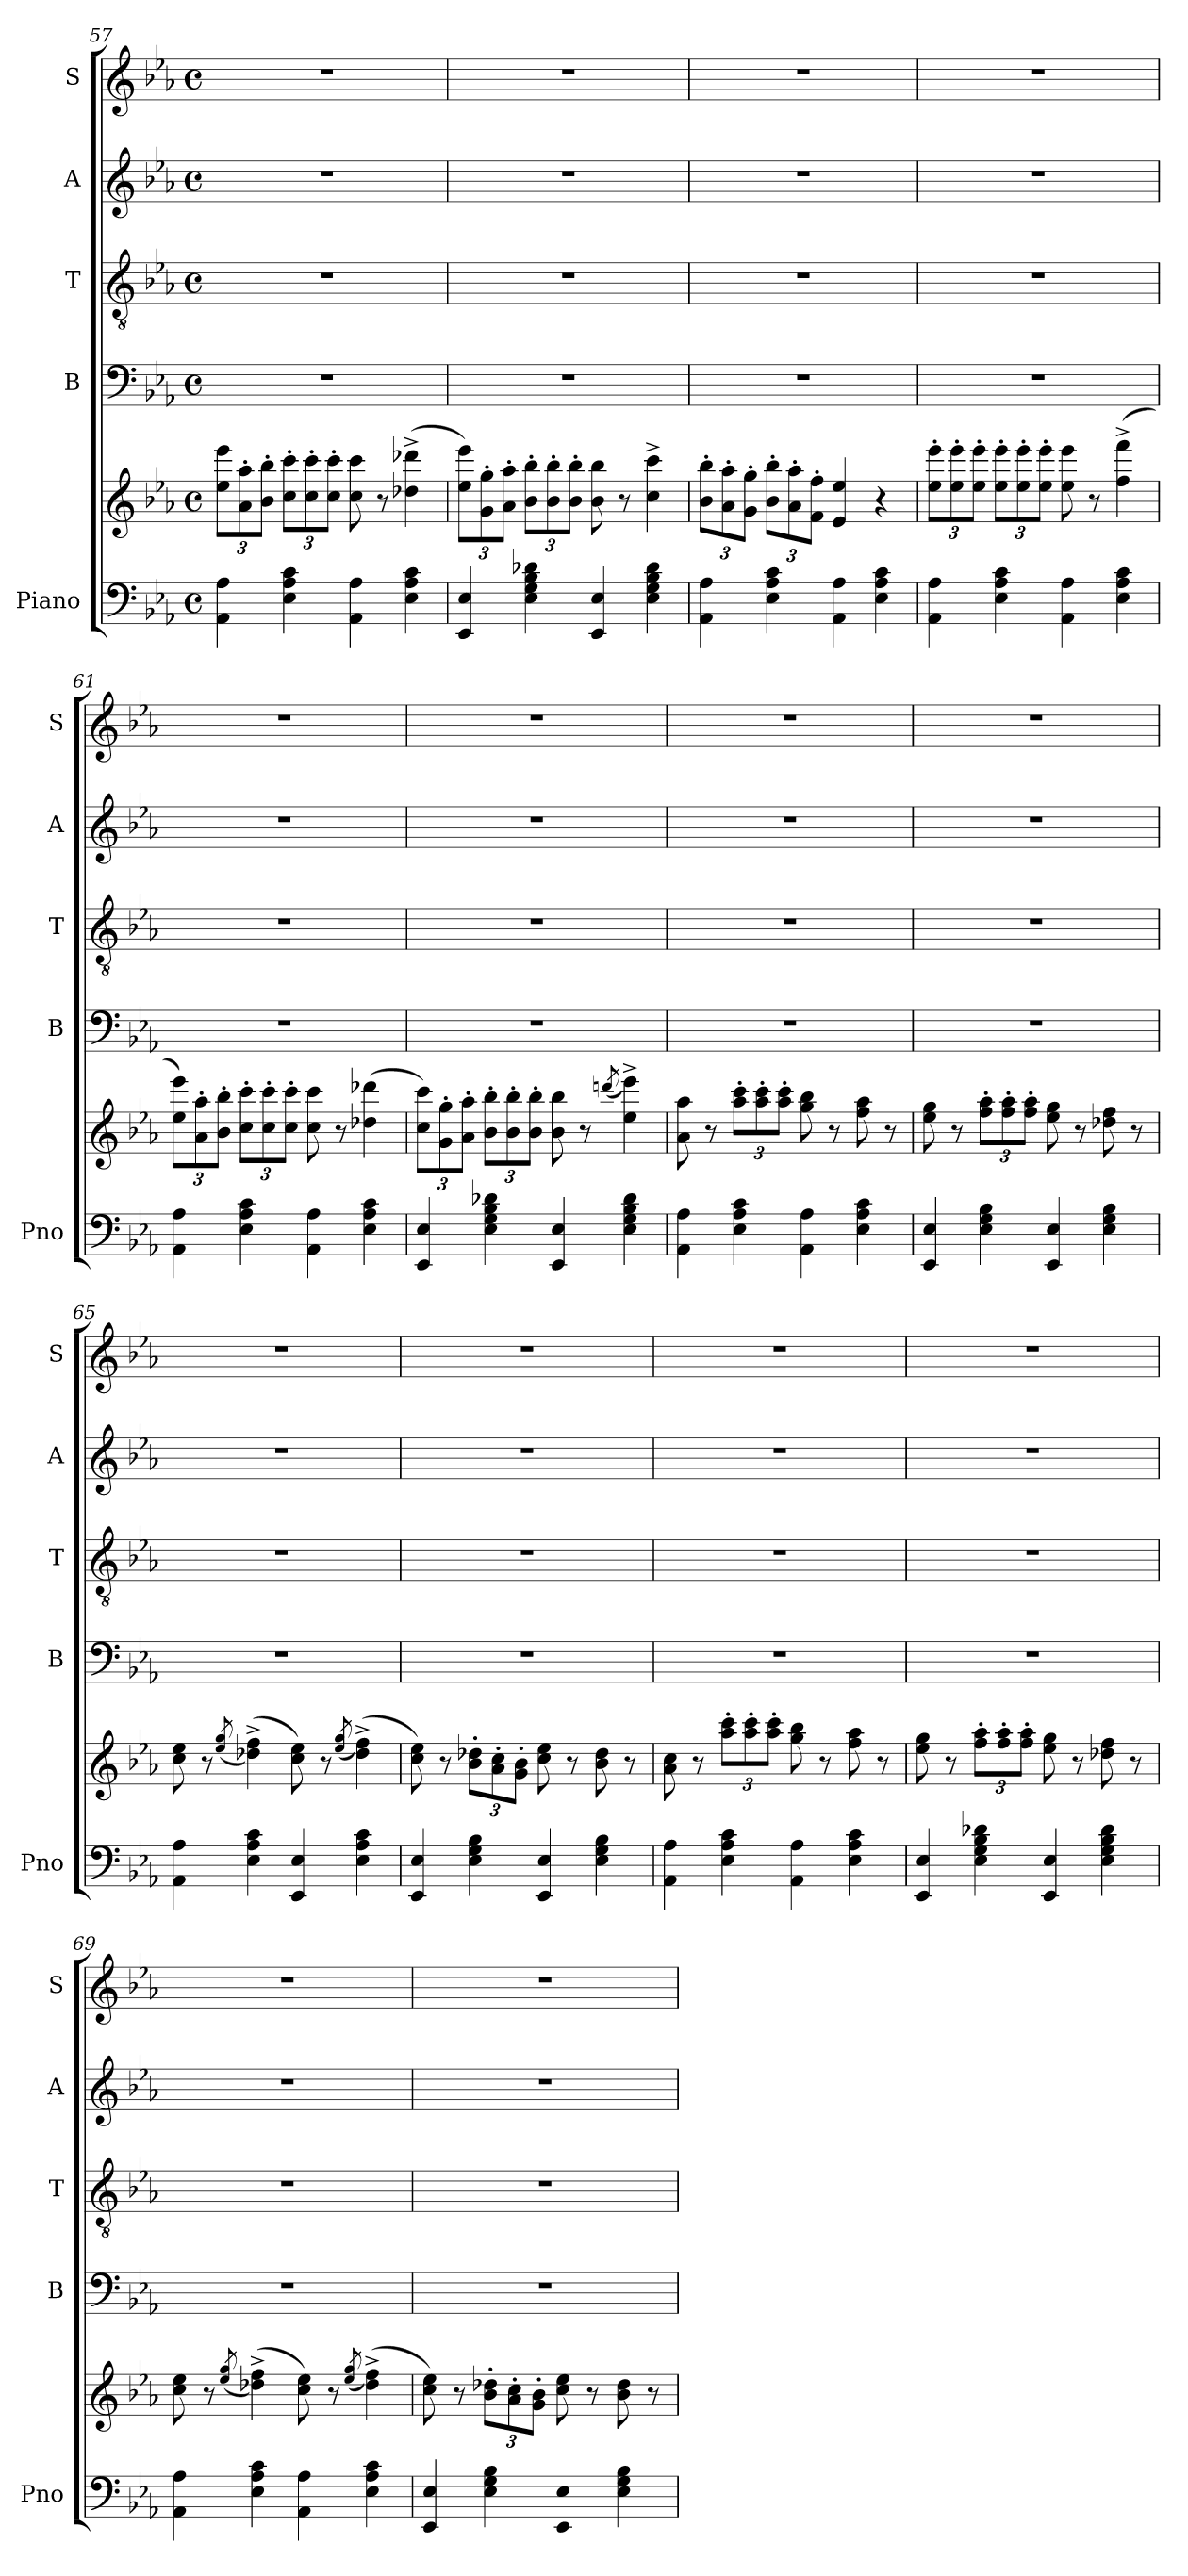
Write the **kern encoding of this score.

**kern	**kern	**kern	**kern	**kern	**kern
*part5	*part5	*part4	*part3	*part2	*part1
*staff6	*staff5	*staff4	*staff3	*staff2	*staff1
*I"Piano	*	*I"B	*I"T	*I"A	*I"S
*I'Pno	*	*I'B	*I'T	*I'A	*I'S
*clefF4	*clefG2	*clefF4	*clefGv2	*clefG2	*clefG2
*k[b-e-a-]	*k[b-e-a-]	*k[b-e-a-]	*k[b-e-a-]	*k[b-e-a-]	*k[b-e-a-]
*M4/4	*M4/4	*M4/4	*M4/4	*M4/4	*M4/4
*met(c)	*met(c)	*met(c)	*met(c)	*met(c)	*met(c)
*	*Xbrackettup	*	*	*	*
=57	=57	=57	=57	=57	=57
4AA-\ 4A-\	12ee-\ 12eee-\L	1r	1r	1r	1r
.	12a-\' 12aa-\'	.	.	.	.
.	12b-\' 12bb-\'J	.	.	.	.
4E-\ 4A-\ 4c\	12cc\' 12ccc\'L	.	.	.	.
.	12cc\' 12ccc\'	.	.	.	.
.	12cc\' 12ccc\'J	.	.	.	.
4AA-\ 4A-\	8cc\ 8ccc\	.	.	.	.
.	8r	.	.	.	.
4E-\ 4A-\ 4c\	(4dd-X\^ 4ddd-X\^	.	.	.	.
!!LO:LB:g=z
=58	=58	=58	=58	=58	=58
4EE-/ 4E-/	12ee-\ 12eee-\L)	1r	1r	1r	1r
.	12g\' 12gg\'	.	.	.	.
.	12a-\' 12aa-\'J	.	.	.	.
4E-\ 4G\ 4B-\ 4d-X\	12b-\' 12bb-\'L	.	.	.	.
.	12b-\' 12bb-\'	.	.	.	.
.	12b-\' 12bb-\'J	.	.	.	.
4EE-/ 4E-/	8b-\ 8bb-\	.	.	.	.
.	8r	.	.	.	.
4E-\ 4G\ 4B-\ 4d-\	4cc\^ 4ccc\^	.	.	.	.
=59	=59	=59	=59	=59	=59
4AA-\ 4A-\	12b-\' 12bb-\'L	1r	1r	1r	1r
.	12a-\' 12aa-\'	.	.	.	.
.	12g\' 12gg\'J	.	.	.	.
4E-\ 4A-\ 4c\	12b-\' 12bb-\'L	.	.	.	.
.	12a-\' 12aa-\'	.	.	.	.
.	12f\' 12ff\'J	.	.	.	.
4AA-\ 4A-\	4e-/ 4ee-/	.	.	.	.
4E-\ 4A-\ 4c\	4r	.	.	.	.
=60	=60	=60	=60	=60	=60
4AA-\ 4A-\	12ee-\' 12eee-\'L	1r	1r	1r	1r
.	12ee-\' 12eee-\'	.	.	.	.
.	12ee-\' 12eee-\'J	.	.	.	.
4E-\ 4A-\ 4c\	12ee-\' 12eee-\'L	.	.	.	.
.	12ee-\' 12eee-\'	.	.	.	.
.	12ee-\' 12eee-\'J	.	.	.	.
4AA-\ 4A-\	8ee-\ 8eee-\	.	.	.	.
.	8r	.	.	.	.
4E-\ 4A-\ 4c\	(4ff\^ 4fff\^	.	.	.	.
=61	=61	=61	=61	=61	=61
4AA-\ 4A-\	12ee-\ 12eee-\L)	1r	1r	1r	1r
.	12a-\' 12aa-\'	.	.	.	.
.	12b-\' 12bb-\'J	.	.	.	.
4E-\ 4A-\ 4c\	12cc\' 12ccc\'L	.	.	.	.
.	12cc\' 12ccc\'	.	.	.	.
.	12cc\' 12ccc\'J	.	.	.	.
4AA-\ 4A-\	8cc\ 8ccc\	.	.	.	.
.	8r	.	.	.	.
4E-\ 4A-\ 4c\	(4dd-X\ 4ddd-X\	.	.	.	.
!!LO:LB:g=z
=62	=62	=62	=62	=62	=62
4EE-/ 4E-/	12cc\ 12ccc\L)	1r	1r	1r	1r
.	12g\' 12gg\'	.	.	.	.
.	12a-\' 12aa-\'J	.	.	.	.
4E-\ 4G\ 4B-\ 4d-X\	12b-\' 12bb-\'L	.	.	.	.
.	12b-\' 12bb-\'	.	.	.	.
.	12b-\' 12bb-\'J	.	.	.	.
4EE-/ 4E-/	8b-\ 8bb-\	.	.	.	.
.	8r	.	.	.	.
.	(8qdddn/	.	.	.	.
4E-\ 4G\ 4B-\ 4d-\	4ee-\^ 4eee-\^)	.	.	.	.
=63	=63	=63	=63	=63	=63
4AA-\ 4A-\	8a-\ 8aa-\	1r	1r	1r	1r
.	8r	.	.	.	.
4E-\ 4A-\ 4c\	12aa-\' 12ccc\'L	.	.	.	.
.	12aa-\' 12ccc\'	.	.	.	.
.	12aa-\' 12ccc\'J	.	.	.	.
4AA-\ 4A-\	8gg\ 8bb-\	.	.	.	.
.	8r	.	.	.	.
4E-\ 4A-\ 4c\	8ff\ 8aa-\	.	.	.	.
.	8r	.	.	.	.
=64	=64	=64	=64	=64	=64
4EE-/ 4E-/	8ee-\ 8gg\	1r	1r	1r	1r
.	8r	.	.	.	.
4E-\ 4G\ 4B-\	12ff\' 12aa-\'L	.	.	.	.
.	12ff\' 12aa-\'	.	.	.	.
.	12ff\' 12aa-\'J	.	.	.	.
4EE-/ 4E-/	8ee-\ 8gg\	.	.	.	.
.	8r	.	.	.	.
4E-\ 4G\ 4B-\	8dd-X\ 8ff\	.	.	.	.
.	8r	.	.	.	.
=65	=65	=65	=65	=65	=65
4AA-\ 4A-\	8cc\ 8ee-\	1r	1r	1r	1r
.	8r	.	.	.	.
.	(8qee-/ 8qgg/	.	.	.	.
4E-\ 4A-\ 4c\	(4dd-X\^ 4ff\^)	.	.	.	.
4EE-/ 4E-/	8cc\ 8ee-\)	.	.	.	.
.	8r	.	.	.	.
.	(8qee-/ 8qgg/	.	.	.	.
4E-\ 4A-\ 4c\	(4dd-\^ 4ff\^)	.	.	.	.
=66	=66	=66	=66	=66	=66
4EE-/ 4E-/	8cc\ 8ee-\)	1r	1r	1r	1r
.	8r	.	.	.	.
4E-\ 4G\ 4B-\	12b-\' 12dd-X\'L	.	.	.	.
.	12a-\' 12cc\'	.	.	.	.
.	12g\' 12b-\'J	.	.	.	.
4EE-/ 4E-/	8cc\ 8ee-\	.	.	.	.
.	8r	.	.	.	.
4E-\ 4G\ 4B-\	8b-\ 8dd-\	.	.	.	.
.	8r	.	.	.	.
!!LO:PB:g=z
=67	=67	=67	=67	=67	=67
4AA-\ 4A-\	8a-\ 8cc\	1r	1r	1r	1r
.	8r	.	.	.	.
4E-\ 4A-\ 4c\	12aa-\' 12ccc\'L	.	.	.	.
.	12aa-\' 12ccc\'	.	.	.	.
.	12aa-\' 12ccc\'J	.	.	.	.
4AA-\ 4A-\	8gg\ 8bb-\	.	.	.	.
.	8r	.	.	.	.
4E-\ 4A-\ 4c\	8ff\ 8aa-\	.	.	.	.
.	8r	.	.	.	.
=68	=68	=68	=68	=68	=68
4EE-/ 4E-/	8ee-\ 8gg\	1r	1r	1r	1r
.	8r	.	.	.	.
4E-\ 4G\ 4B-\ 4d-X\	12ff\' 12aa-\'L	.	.	.	.
.	12ff\' 12aa-\'	.	.	.	.
.	12ff\' 12aa-\'J	.	.	.	.
4EE-/ 4E-/	8ee-\ 8gg\	.	.	.	.
.	8r	.	.	.	.
4E-\ 4G\ 4B-\ 4d-\	8dd-X\ 8ff\	.	.	.	.
.	8r	.	.	.	.
=69	=69	=69	=69	=69	=69
4AA-\ 4A-\	8cc\ 8ee-\	1r	1r	1r	1r
.	8r	.	.	.	.
.	(8qee-/ 8qgg/	.	.	.	.
4E-\ 4A-\ 4c\	(4dd-X\^ 4ff\^)	.	.	.	.
4AA-\ 4A-\	8cc\ 8ee-\)	.	.	.	.
.	8r	.	.	.	.
.	(8qee-/ 8qgg/	.	.	.	.
4E-\ 4A-\ 4c\	(4dd-\^ 4ff\^)	.	.	.	.
=70	=70	=70	=70	=70	=70
4EE-/ 4E-/	8cc\ 8ee-\)	1r	1r	1r	1r
.	8r	.	.	.	.
4E-\ 4G\ 4B-\	12b-\' 12dd-X\'L	.	.	.	.
.	12a-\' 12cc\'	.	.	.	.
.	12g\' 12b-\'J	.	.	.	.
4EE-/ 4E-/	8cc\ 8ee-\	.	.	.	.
.	8r	.	.	.	.
4E-\ 4G\ 4B-\	8b-\ 8dd-\	.	.	.	.
.	8r	.	.	.	.
=	=	=	=	=	=
*-	*-	*-	*-	*-	*-
